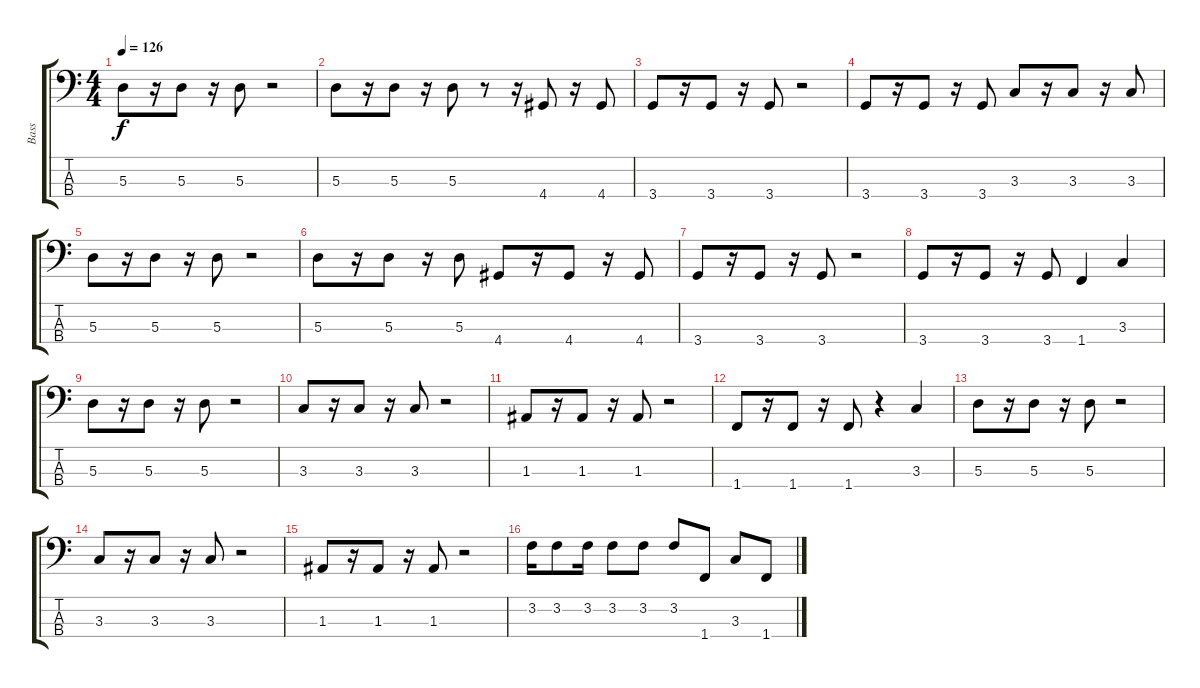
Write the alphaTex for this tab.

\track ("Bass" "Bass") {instrument electricbassfinger}
\staff {score tabs}
\tuning (G2 D2 A1 E1) {hide}
\ts (4 4)
\tempo 126
\clef f4
\ks c
5.3.8{dy f} r.16 5.3.8 r.16 5.3.8 r.2 |
5.3.8 r.16 5.3.8 r.16 5.3.8 r.8 r.16 4.4.8 r.16 4.4.8 |
3.4.8 r.16 3.4.8 r.16 3.4.8 r.2 |
3.4.8 r.16 3.4.8 r.16 3.4.8 3.3.8 r.16 3.3.8 r.16 3.3.8 |
5.3.8 r.16 5.3.8 r.16 5.3.8 r.2 |
5.3.8 r.16 5.3.8 r.16 5.3.8 4.4.8 r.16 4.4.8 r.16 4.4.8 |
3.4.8 r.16 3.4.8 r.16 3.4.8 r.2 |
3.4.8 r.16 3.4.8 r.16 3.4.8 1.4.4 3.3.4 |
5.3.8 r.16 5.3.8 r.16 5.3.8 r.2 |
3.3.8 r.16 3.3.8 r.16 3.3.8 r.2 |
1.3.8 r.16 1.3.8 r.16 1.3.8 r.2 |
1.4.8 r.16 1.4.8 r.16 1.4.8 r.4 3.3.4 |
5.3.8 r.16 5.3.8 r.16 5.3.8 r.2 |
3.3.8 r.16 3.3.8 r.16 3.3.8 r.2 |
1.3.8 r.16 1.3.8 r.16 1.3.8 r.2 |
3.2.16 3.2.8 3.2.16 3.2.8 3.2.8 3.2.8 1.4.8 3.3.8 1.4.8
